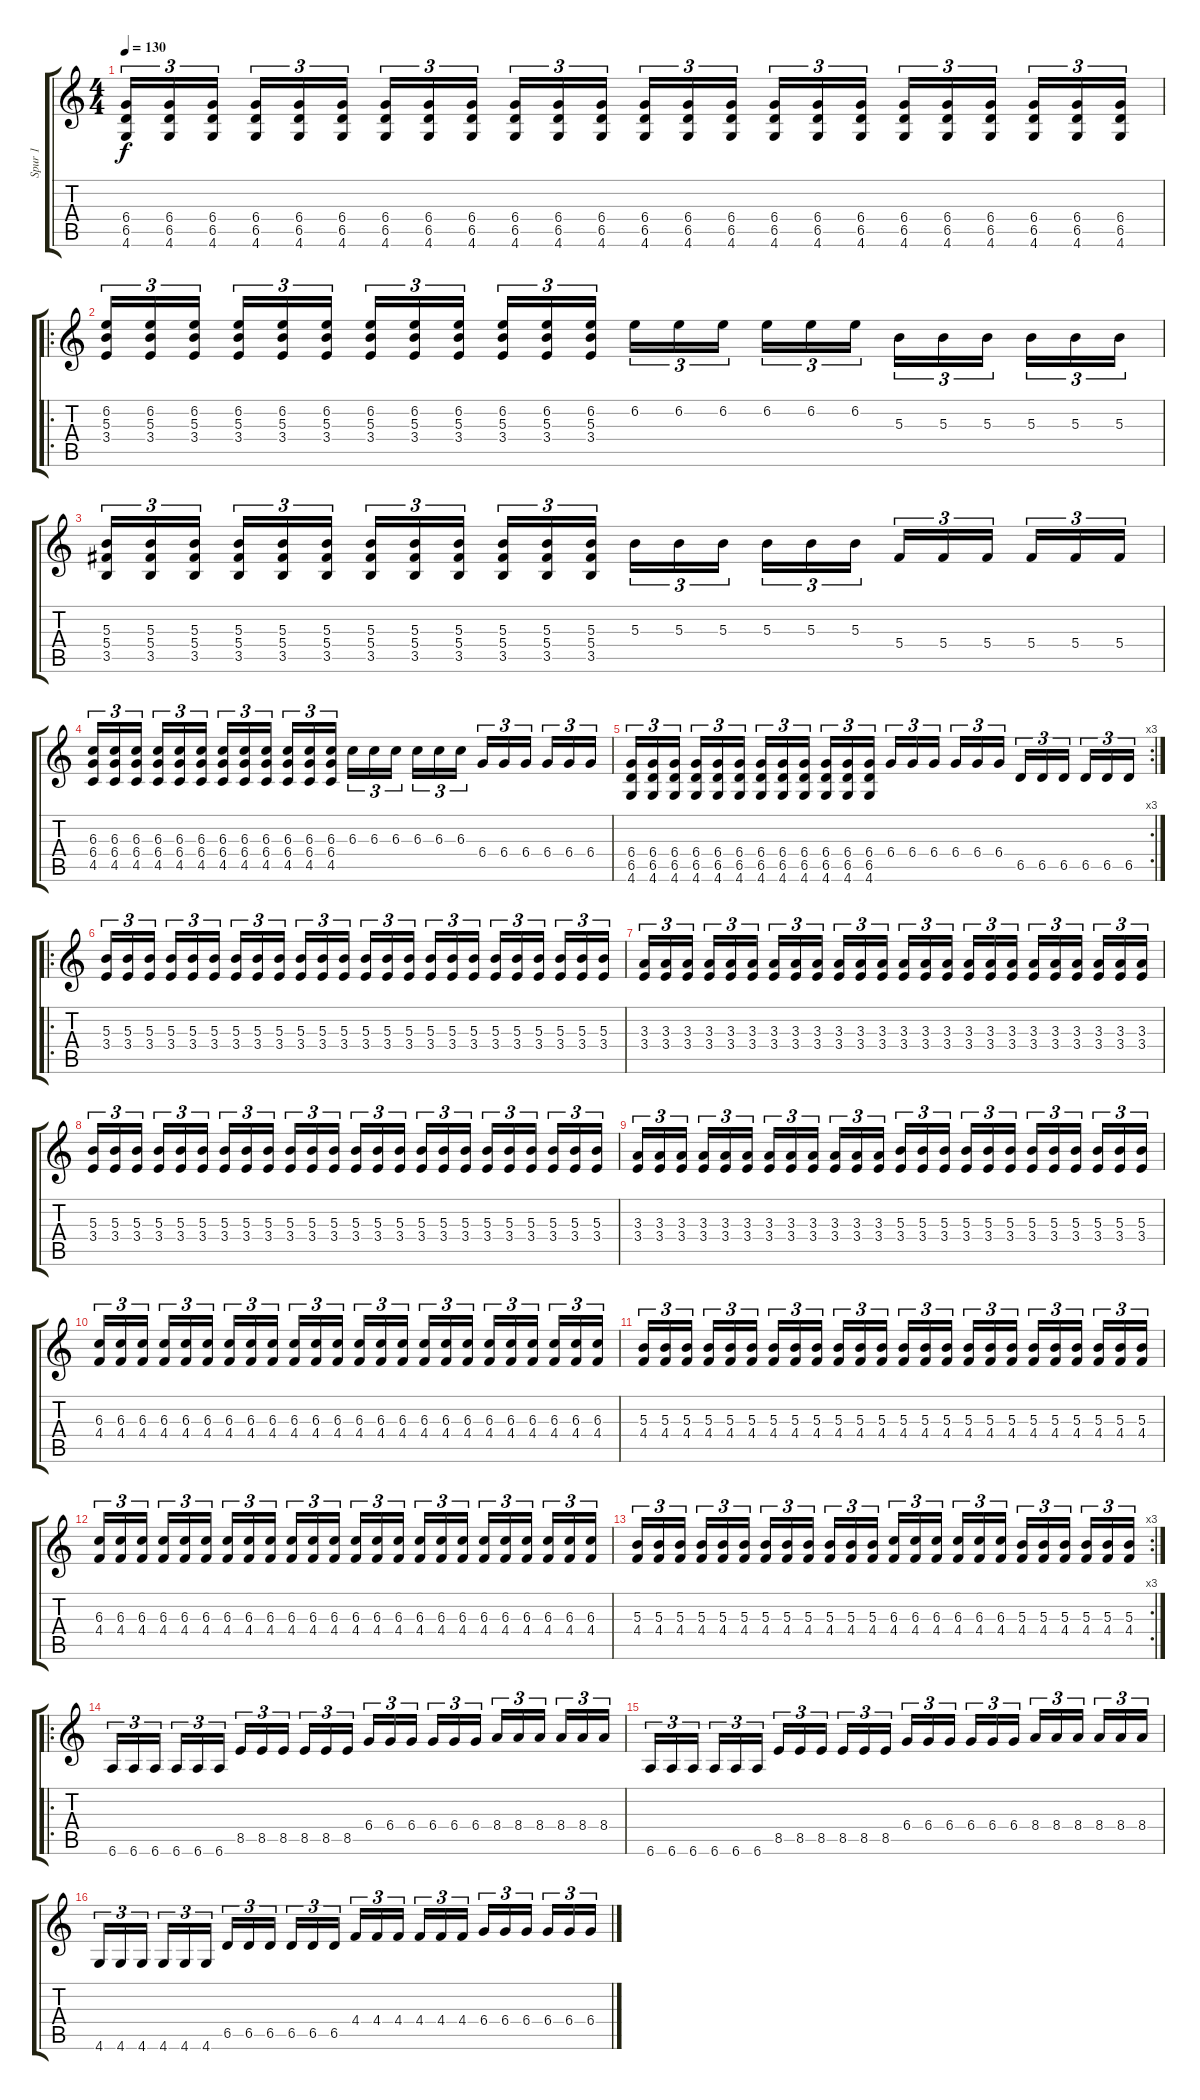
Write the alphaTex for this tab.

\track ("Spur 1" "Spur 1") {instrument distortionguitar}
\staff {score tabs}
\tuning (Eb4 Bb3 Gb3 Db3 Ab2 Eb2) {hide}
\ts (4 4)
\tempo 130
\clef g2
\ks c
(6.4 6.5 4.6).16{tu (3 2) dy f} (6.4 6.5 4.6).16{tu (3 2)} (6.4 6.5 4.6).16{tu (3 2) beam splitsecondary} (6.4 6.5 4.6).16{tu (3 2)} (6.4 6.5 4.6).16{tu (3 2)} (6.4 6.5 4.6).16{tu (3 2)} (6.4 6.5 4.6).16{tu (3 2)} (6.4 6.5 4.6).16{tu (3 2)} (6.4 6.5 4.6).16{tu (3 2) beam splitsecondary} (6.4 6.5 4.6).16{tu (3 2)} (6.4 6.5 4.6).16{tu (3 2)} (6.4 6.5 4.6).16{tu (3 2)} (6.4 6.5 4.6).16{tu (3 2)} (6.4 6.5 4.6).16{tu (3 2)} (6.4 6.5 4.6).16{tu (3 2) beam splitsecondary} (6.4 6.5 4.6).16{tu (3 2)} (6.4 6.5 4.6).16{tu (3 2)} (6.4 6.5 4.6).16{tu (3 2)} (6.4 6.5 4.6).16{tu (3 2)} (6.4 6.5 4.6).16{tu (3 2)} (6.4 6.5 4.6).16{tu (3 2) beam splitsecondary} (6.4 6.5 4.6).16{tu (3 2)} (6.4 6.5 4.6).16{tu (3 2)} (6.4 6.5 4.6).16{tu (3 2)} |
\ro
(6.2 5.3 3.4).16{tu (3 2)} (6.2 5.3 3.4).16{tu (3 2)} (6.2 5.3 3.4).16{tu (3 2) beam splitsecondary} (6.2 5.3 3.4).16{tu (3 2)} (6.2 5.3 3.4).16{tu (3 2)} (6.2 5.3 3.4).16{tu (3 2)} (6.2 5.3 3.4).16{tu (3 2)} (6.2 5.3 3.4).16{tu (3 2)} (6.2 5.3 3.4).16{tu (3 2) beam splitsecondary} (6.2 5.3 3.4).16{tu (3 2)} (6.2 5.3 3.4).16{tu (3 2)} (6.2 5.3 3.4).16{tu (3 2)} 6.2.16{tu (3 2)} 6.2.16{tu (3 2)} 6.2.16{tu (3 2) beam splitsecondary} 6.2.16{tu (3 2)} 6.2.16{tu (3 2)} 6.2.16{tu (3 2)} 5.3.16{tu (3 2)} 5.3.16{tu (3 2)} 5.3.16{tu (3 2) beam splitsecondary} 5.3.16{tu (3 2)} 5.3.16{tu (3 2)} 5.3.16{tu (3 2)} |
(5.3 5.4 3.5).16{tu (3 2)} (5.3 5.4 3.5).16{tu (3 2)} (5.3 5.4 3.5).16{tu (3 2) beam splitsecondary} (5.3 5.4 3.5).16{tu (3 2)} (5.3 5.4 3.5).16{tu (3 2)} (5.3 5.4 3.5).16{tu (3 2)} (5.3 5.4 3.5).16{tu (3 2)} (5.3 5.4 3.5).16{tu (3 2)} (5.3 5.4 3.5).16{tu (3 2) beam splitsecondary} (5.3 5.4 3.5).16{tu (3 2)} (5.3 5.4 3.5).16{tu (3 2)} (5.3 5.4 3.5).16{tu (3 2)} 5.3.16{tu (3 2)} 5.3.16{tu (3 2)} 5.3.16{tu (3 2) beam splitsecondary} 5.3.16{tu (3 2)} 5.3.16{tu (3 2)} 5.3.16{tu (3 2)} 5.4.16{tu (3 2)} 5.4.16{tu (3 2)} 5.4.16{tu (3 2) beam splitsecondary} 5.4.16{tu (3 2)} 5.4.16{tu (3 2)} 5.4.16{tu (3 2)} |
(6.3 6.4 4.5).16{tu (3 2)} (6.3 6.4 4.5).16{tu (3 2)} (6.3 6.4 4.5).16{tu (3 2) beam splitsecondary} (6.3 6.4 4.5).16{tu (3 2)} (6.3 6.4 4.5).16{tu (3 2)} (6.3 6.4 4.5).16{tu (3 2)} (6.3 6.4 4.5).16{tu (3 2)} (6.3 6.4 4.5).16{tu (3 2)} (6.3 6.4 4.5).16{tu (3 2) beam splitsecondary} (6.3 6.4 4.5).16{tu (3 2)} (6.3 6.4 4.5).16{tu (3 2)} (6.3 6.4 4.5).16{tu (3 2)} 6.3.16{tu (3 2)} 6.3.16{tu (3 2)} 6.3.16{tu (3 2) beam splitsecondary} 6.3.16{tu (3 2)} 6.3.16{tu (3 2)} 6.3.16{tu (3 2)} 6.4.16{tu (3 2)} 6.4.16{tu (3 2)} 6.4.16{tu (3 2) beam splitsecondary} 6.4.16{tu (3 2)} 6.4.16{tu (3 2)} 6.4.16{tu (3 2)} |
\rc 3
(6.4 6.5 4.6).16{tu (3 2)} (6.4 6.5 4.6).16{tu (3 2)} (6.4 6.5 4.6).16{tu (3 2) beam splitsecondary} (6.4 6.5 4.6).16{tu (3 2)} (6.4 6.5 4.6).16{tu (3 2)} (6.4 6.5 4.6).16{tu (3 2)} (6.4 6.5 4.6).16{tu (3 2)} (6.4 6.5 4.6).16{tu (3 2)} (6.4 6.5 4.6).16{tu (3 2) beam splitsecondary} (6.4 6.5 4.6).16{tu (3 2)} (6.4 6.5 4.6).16{tu (3 2)} (6.4 6.5 4.6).16{tu (3 2)} 6.4.16{tu (3 2)} 6.4.16{tu (3 2)} 6.4.16{tu (3 2) beam splitsecondary} 6.4.16{tu (3 2)} 6.4.16{tu (3 2)} 6.4.16{tu (3 2)} 6.5.16{tu (3 2)} 6.5.16{tu (3 2)} 6.5.16{tu (3 2) beam splitsecondary} 6.5.16{tu (3 2)} 6.5.16{tu (3 2)} 6.5.16{tu (3 2)} |
\ro
(5.3 3.4).16{tu (3 2)} (5.3 3.4).16{tu (3 2)} (5.3 3.4).16{tu (3 2) beam splitsecondary} (5.3 3.4).16{tu (3 2)} (5.3 3.4).16{tu (3 2)} (5.3 3.4).16{tu (3 2)} (5.3 3.4).16{tu (3 2)} (5.3 3.4).16{tu (3 2)} (5.3 3.4).16{tu (3 2) beam splitsecondary} (5.3 3.4).16{tu (3 2)} (5.3 3.4).16{tu (3 2)} (5.3 3.4).16{tu (3 2)} (5.3 3.4).16{tu (3 2)} (5.3 3.4).16{tu (3 2)} (5.3 3.4).16{tu (3 2) beam splitsecondary} (5.3 3.4).16{tu (3 2)} (5.3 3.4).16{tu (3 2)} (5.3 3.4).16{tu (3 2)} (5.3 3.4).16{tu (3 2)} (5.3 3.4).16{tu (3 2)} (5.3 3.4).16{tu (3 2) beam splitsecondary} (5.3 3.4).16{tu (3 2)} (5.3 3.4).16{tu (3 2)} (5.3 3.4).16{tu (3 2)} |
(3.3 3.4).16{tu (3 2)} (3.3 3.4).16{tu (3 2)} (3.3 3.4).16{tu (3 2) beam splitsecondary} (3.3 3.4).16{tu (3 2)} (3.3 3.4).16{tu (3 2)} (3.3 3.4).16{tu (3 2)} (3.3 3.4).16{tu (3 2)} (3.3 3.4).16{tu (3 2)} (3.3 3.4).16{tu (3 2) beam splitsecondary} (3.3 3.4).16{tu (3 2)} (3.3 3.4).16{tu (3 2)} (3.3 3.4).16{tu (3 2)} (3.3 3.4).16{tu (3 2)} (3.3 3.4).16{tu (3 2)} (3.3 3.4).16{tu (3 2) beam splitsecondary} (3.3 3.4).16{tu (3 2)} (3.3 3.4).16{tu (3 2)} (3.3 3.4).16{tu (3 2)} (3.3 3.4).16{tu (3 2)} (3.3 3.4).16{tu (3 2)} (3.3 3.4).16{tu (3 2) beam splitsecondary} (3.3 3.4).16{tu (3 2)} (3.3 3.4).16{tu (3 2)} (3.3 3.4).16{tu (3 2)} |
(5.3 3.4).16{tu (3 2)} (5.3 3.4).16{tu (3 2)} (5.3 3.4).16{tu (3 2) beam splitsecondary} (5.3 3.4).16{tu (3 2)} (5.3 3.4).16{tu (3 2)} (5.3 3.4).16{tu (3 2)} (5.3 3.4).16{tu (3 2)} (5.3 3.4).16{tu (3 2)} (5.3 3.4).16{tu (3 2) beam splitsecondary} (5.3 3.4).16{tu (3 2)} (5.3 3.4).16{tu (3 2)} (5.3 3.4).16{tu (3 2)} (5.3 3.4).16{tu (3 2)} (5.3 3.4).16{tu (3 2)} (5.3 3.4).16{tu (3 2) beam splitsecondary} (5.3 3.4).16{tu (3 2)} (5.3 3.4).16{tu (3 2)} (5.3 3.4).16{tu (3 2)} (5.3 3.4).16{tu (3 2)} (5.3 3.4).16{tu (3 2)} (5.3 3.4).16{tu (3 2) beam splitsecondary} (5.3 3.4).16{tu (3 2)} (5.3 3.4).16{tu (3 2)} (5.3 3.4).16{tu (3 2)} |
(3.3 3.4).16{tu (3 2)} (3.3 3.4).16{tu (3 2)} (3.3 3.4).16{tu (3 2) beam splitsecondary} (3.3 3.4).16{tu (3 2)} (3.3 3.4).16{tu (3 2)} (3.3 3.4).16{tu (3 2)} (3.3 3.4).16{tu (3 2)} (3.3 3.4).16{tu (3 2)} (3.3 3.4).16{tu (3 2) beam splitsecondary} (3.3 3.4).16{tu (3 2)} (3.3 3.4).16{tu (3 2)} (3.3 3.4).16{tu (3 2)} (5.3 3.4).16{tu (3 2)} (5.3 3.4).16{tu (3 2)} (5.3 3.4).16{tu (3 2) beam splitsecondary} (5.3 3.4).16{tu (3 2)} (5.3 3.4).16{tu (3 2)} (5.3 3.4).16{tu (3 2)} (5.3 3.4).16{tu (3 2)} (5.3 3.4).16{tu (3 2)} (5.3 3.4).16{tu (3 2) beam splitsecondary} (5.3 3.4).16{tu (3 2)} (5.3 3.4).16{tu (3 2)} (5.3 3.4).16{tu (3 2)} |
(6.3 4.4).16{tu (3 2)} (6.3 4.4).16{tu (3 2)} (6.3 4.4).16{tu (3 2) beam splitsecondary} (6.3 4.4).16{tu (3 2)} (6.3 4.4).16{tu (3 2)} (6.3 4.4).16{tu (3 2)} (6.3 4.4).16{tu (3 2)} (6.3 4.4).16{tu (3 2)} (6.3 4.4).16{tu (3 2) beam splitsecondary} (6.3 4.4).16{tu (3 2)} (6.3 4.4).16{tu (3 2)} (6.3 4.4).16{tu (3 2)} (6.3 4.4).16{tu (3 2)} (6.3 4.4).16{tu (3 2)} (6.3 4.4).16{tu (3 2) beam splitsecondary} (6.3 4.4).16{tu (3 2)} (6.3 4.4).16{tu (3 2)} (6.3 4.4).16{tu (3 2)} (6.3 4.4).16{tu (3 2)} (6.3 4.4).16{tu (3 2)} (6.3 4.4).16{tu (3 2) beam splitsecondary} (6.3 4.4).16{tu (3 2)} (6.3 4.4).16{tu (3 2)} (6.3 4.4).16{tu (3 2)} |
(5.3 4.4).16{tu (3 2)} (5.3 4.4).16{tu (3 2)} (5.3 4.4).16{tu (3 2) beam splitsecondary} (5.3 4.4).16{tu (3 2)} (5.3 4.4).16{tu (3 2)} (5.3 4.4).16{tu (3 2)} (5.3 4.4).16{tu (3 2)} (5.3 4.4).16{tu (3 2)} (5.3 4.4).16{tu (3 2) beam splitsecondary} (5.3 4.4).16{tu (3 2)} (5.3 4.4).16{tu (3 2)} (5.3 4.4).16{tu (3 2)} (5.3 4.4).16{tu (3 2)} (5.3 4.4).16{tu (3 2)} (5.3 4.4).16{tu (3 2) beam splitsecondary} (5.3 4.4).16{tu (3 2)} (5.3 4.4).16{tu (3 2)} (5.3 4.4).16{tu (3 2)} (5.3 4.4).16{tu (3 2)} (5.3 4.4).16{tu (3 2)} (5.3 4.4).16{tu (3 2) beam splitsecondary} (5.3 4.4).16{tu (3 2)} (5.3 4.4).16{tu (3 2)} (5.3 4.4).16{tu (3 2)} |
(6.3 4.4).16{tu (3 2)} (6.3 4.4).16{tu (3 2)} (6.3 4.4).16{tu (3 2) beam splitsecondary} (6.3 4.4).16{tu (3 2)} (6.3 4.4).16{tu (3 2)} (6.3 4.4).16{tu (3 2)} (6.3 4.4).16{tu (3 2)} (6.3 4.4).16{tu (3 2)} (6.3 4.4).16{tu (3 2) beam splitsecondary} (6.3 4.4).16{tu (3 2)} (6.3 4.4).16{tu (3 2)} (6.3 4.4).16{tu (3 2)} (6.3 4.4).16{tu (3 2)} (6.3 4.4).16{tu (3 2)} (6.3 4.4).16{tu (3 2) beam splitsecondary} (6.3 4.4).16{tu (3 2)} (6.3 4.4).16{tu (3 2)} (6.3 4.4).16{tu (3 2)} (6.3 4.4).16{tu (3 2)} (6.3 4.4).16{tu (3 2)} (6.3 4.4).16{tu (3 2) beam splitsecondary} (6.3 4.4).16{tu (3 2)} (6.3 4.4).16{tu (3 2)} (6.3 4.4).16{tu (3 2)} |
\rc 3
(5.3 4.4).16{tu (3 2)} (5.3 4.4).16{tu (3 2)} (5.3 4.4).16{tu (3 2) beam splitsecondary} (5.3 4.4).16{tu (3 2)} (5.3 4.4).16{tu (3 2)} (5.3 4.4).16{tu (3 2)} (5.3 4.4).16{tu (3 2)} (5.3 4.4).16{tu (3 2)} (5.3 4.4).16{tu (3 2) beam splitsecondary} (5.3 4.4).16{tu (3 2)} (5.3 4.4).16{tu (3 2)} (5.3 4.4).16{tu (3 2)} (6.3 4.4).16{tu (3 2)} (6.3 4.4).16{tu (3 2)} (6.3 4.4).16{tu (3 2) beam splitsecondary} (6.3 4.4).16{tu (3 2)} (6.3 4.4).16{tu (3 2)} (6.3 4.4).16{tu (3 2)} (5.3 4.4).16{tu (3 2)} (5.3 4.4).16{tu (3 2)} (5.3 4.4).16{tu (3 2) beam splitsecondary} (5.3 4.4).16{tu (3 2)} (5.3 4.4).16{tu (3 2)} (5.3 4.4).16{tu (3 2)} |
\ro
6.6.16{tu (3 2)} 6.6.16{tu (3 2)} 6.6.16{tu (3 2) beam splitsecondary} 6.6.16{tu (3 2)} 6.6.16{tu (3 2)} 6.6.16{tu (3 2)} 8.5.16{tu (3 2)} 8.5.16{tu (3 2)} 8.5.16{tu (3 2) beam splitsecondary} 8.5.16{tu (3 2)} 8.5.16{tu (3 2)} 8.5.16{tu (3 2)} 6.4.16{tu (3 2)} 6.4.16{tu (3 2)} 6.4.16{tu (3 2) beam splitsecondary} 6.4.16{tu (3 2)} 6.4.16{tu (3 2)} 6.4.16{tu (3 2)} 8.4.16{tu (3 2)} 8.4.16{tu (3 2)} 8.4.16{tu (3 2) beam splitsecondary} 8.4.16{tu (3 2)} 8.4.16{tu (3 2)} 8.4.16{tu (3 2)} |
6.6.16{tu (3 2)} 6.6.16{tu (3 2)} 6.6.16{tu (3 2) beam splitsecondary} 6.6.16{tu (3 2)} 6.6.16{tu (3 2)} 6.6.16{tu (3 2)} 8.5.16{tu (3 2)} 8.5.16{tu (3 2)} 8.5.16{tu (3 2) beam splitsecondary} 8.5.16{tu (3 2)} 8.5.16{tu (3 2)} 8.5.16{tu (3 2)} 6.4.16{tu (3 2)} 6.4.16{tu (3 2)} 6.4.16{tu (3 2) beam splitsecondary} 6.4.16{tu (3 2)} 6.4.16{tu (3 2)} 6.4.16{tu (3 2)} 8.4.16{tu (3 2)} 8.4.16{tu (3 2)} 8.4.16{tu (3 2) beam splitsecondary} 8.4.16{tu (3 2)} 8.4.16{tu (3 2)} 8.4.16{tu (3 2)} |
4.6.16{tu (3 2)} 4.6.16{tu (3 2)} 4.6.16{tu (3 2) beam splitsecondary} 4.6.16{tu (3 2)} 4.6.16{tu (3 2)} 4.6.16{tu (3 2)} 6.5.16{tu (3 2)} 6.5.16{tu (3 2)} 6.5.16{tu (3 2) beam splitsecondary} 6.5.16{tu (3 2)} 6.5.16{tu (3 2)} 6.5.16{tu (3 2)} 4.4.16{tu (3 2)} 4.4.16{tu (3 2)} 4.4.16{tu (3 2) beam splitsecondary} 4.4.16{tu (3 2)} 4.4.16{tu (3 2)} 4.4.16{tu (3 2)} 6.4.16{tu (3 2)} 6.4.16{tu (3 2)} 6.4.16{tu (3 2) beam splitsecondary} 6.4.16{tu (3 2)} 6.4.16{tu (3 2)} 6.4.16{tu (3 2)}
